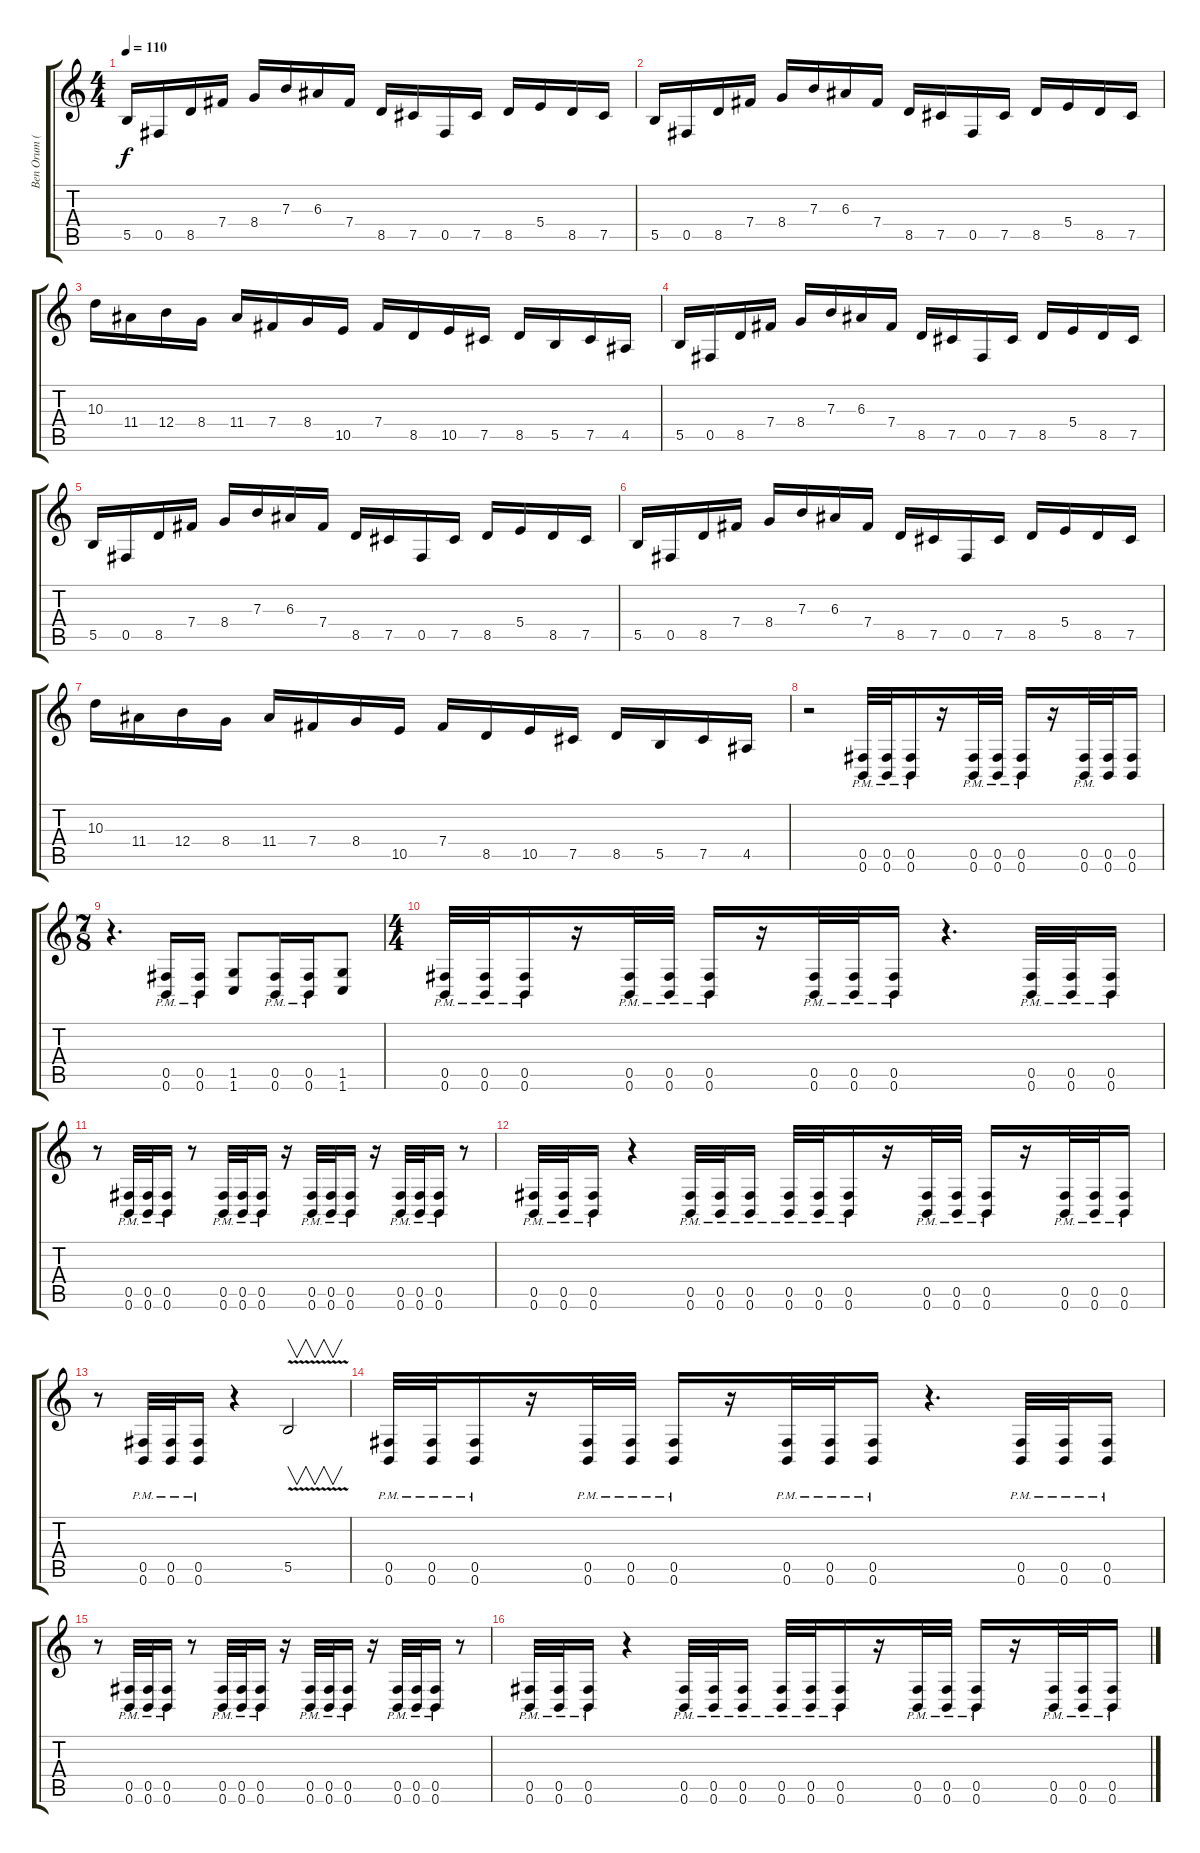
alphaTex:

\track ("Ben Orum (Guitar)" "Ben Orum (") {instrument overdrivenguitar}
\staff {score tabs}
\tuning (Db4 Ab3 E3 B2 Gb2 B1) {hide}
\ts (4 4)
\tempo 110
\clef g2
\ks c
5.5.16{dy f} 0.5.16 8.5.16 7.4.16 8.4.16 7.3.16 6.3.16 7.4.16 8.5.16 7.5.16 0.5.16 7.5.16 8.5.16 5.4.16 8.5.16 7.5.16 |
5.5.16 0.5.16 8.5.16 7.4.16 8.4.16 7.3.16 6.3.16 7.4.16 8.5.16 7.5.16 0.5.16 7.5.16 8.5.16 5.4.16 8.5.16 7.5.16 |
10.3.16 11.4.16 12.4.16 8.4.16 11.4.16 7.4.16 8.4.16 10.5.16 7.4.16 8.5.16 10.5.16 7.5.16 8.5.16 5.5.16 7.5.16 4.5.16 |
5.5.16 0.5.16 8.5.16 7.4.16 8.4.16 7.3.16 6.3.16 7.4.16 8.5.16 7.5.16 0.5.16 7.5.16 8.5.16 5.4.16 8.5.16 7.5.16 |
5.5.16 0.5.16 8.5.16 7.4.16 8.4.16 7.3.16 6.3.16 7.4.16 8.5.16 7.5.16 0.5.16 7.5.16 8.5.16 5.4.16 8.5.16 7.5.16 |
5.5.16 0.5.16 8.5.16 7.4.16 8.4.16 7.3.16 6.3.16 7.4.16 8.5.16 7.5.16 0.5.16 7.5.16 8.5.16 5.4.16 8.5.16 7.5.16 |
10.3.16 11.4.16 12.4.16 8.4.16 11.4.16 7.4.16 8.4.16 10.5.16 7.4.16 8.5.16 10.5.16 7.5.16 8.5.16 5.5.16 7.5.16 4.5.16 |
r.2 (0.5{pm} 0.6{pm}).32 (0.5{pm} 0.6{pm}).32 (0.5{pm} 0.6{pm}).16 r.16 (0.5{pm} 0.6{pm}).32 (0.5{pm} 0.6{pm}).32 (0.5{pm} 0.6{pm}).16 r.16 (0.5{pm} 0.6{pm}).32 (0.5 0.6).32 (0.5 0.6).16 |
\ts (7 8)
r.4{d} (0.5{pm} 0.6{pm}).16 (0.5{pm} 0.6{pm}).16 (1.5 1.6).8 (0.5{pm} 0.6{pm}).16 (0.5{pm} 0.6{pm}).16 (1.5 1.6).8 |
\ts (4 4)
(0.5{pm} 0.6{pm}).32 (0.5{pm} 0.6{pm}).32 (0.5{pm} 0.6{pm}).16 r.16 (0.5{pm} 0.6{pm}).32 (0.5{pm} 0.6{pm}).32 (0.5{pm} 0.6{pm}).16 r.16 (0.5{pm} 0.6{pm}).32 (0.5{pm} 0.6{pm}).32 (0.5{pm} 0.6{pm}).16 r.4{d} (0.5{pm} 0.6{pm}).32 (0.5{pm} 0.6{pm}).32 (0.5{pm} 0.6{pm}).16 |
r.8 (0.5{pm} 0.6{pm}).32 (0.5{pm} 0.6{pm}).32 (0.5{pm} 0.6{pm}).16 r.8 (0.5{pm} 0.6{pm}).32 (0.5{pm} 0.6{pm}).32 (0.5{pm} 0.6{pm}).16 r.16 (0.5{pm} 0.6{pm}).32 (0.5{pm} 0.6{pm}).32 (0.5{pm} 0.6{pm}).16 r.16 (0.5{pm} 0.6{pm}).32 (0.5{pm} 0.6{pm}).32 (0.5{pm} 0.6{pm}).16 r.8 |
(0.5{pm} 0.6{pm}).32 (0.5{pm} 0.6{pm}).32 (0.5{pm} 0.6{pm}).16 r.4 (0.5{pm} 0.6{pm}).32 (0.5{pm} 0.6{pm}).32 (0.5{pm} 0.6{pm}).16 (0.5{pm} 0.6{pm}).32 (0.5{pm} 0.6{pm}).32 (0.5{pm} 0.6{pm}).16 r.16 (0.5{pm} 0.6{pm}).32 (0.5{pm} 0.6{pm}).32 (0.5{pm} 0.6{pm}).16 r.16 (0.5{pm} 0.6{pm}).32 (0.5{pm} 0.6{pm}).32 (0.5{pm} 0.6{pm}).16 |
r.8 (0.5{pm} 0.6{pm}).32 (0.5{pm} 0.6{pm}).32 (0.5{pm} 0.6{pm}).16 r.4 5.5{v}.2{v instrument guitarharmonics} |
(0.5{pm} 0.6{pm}).32{instrument distortionguitar} (0.5{pm} 0.6{pm}).32 (0.5{pm} 0.6{pm}).16 r.16 (0.5{pm} 0.6{pm}).32 (0.5{pm} 0.6{pm}).32 (0.5{pm} 0.6{pm}).16 r.16 (0.5{pm} 0.6{pm}).32 (0.5{pm} 0.6{pm}).32 (0.5{pm} 0.6{pm}).16 r.4{d} (0.5{pm} 0.6{pm}).32 (0.5{pm} 0.6{pm}).32 (0.5{pm} 0.6{pm}).16 |
r.8 (0.5{pm} 0.6{pm}).32 (0.5{pm} 0.6{pm}).32 (0.5{pm} 0.6{pm}).16 r.8 (0.5{pm} 0.6{pm}).32 (0.5{pm} 0.6{pm}).32 (0.5{pm} 0.6{pm}).16 r.16 (0.5{pm} 0.6{pm}).32 (0.5{pm} 0.6{pm}).32 (0.5{pm} 0.6{pm}).16 r.16 (0.5{pm} 0.6{pm}).32 (0.5{pm} 0.6{pm}).32 (0.5{pm} 0.6{pm}).16 r.8 |
(0.5{pm} 0.6{pm}).32 (0.5{pm} 0.6{pm}).32 (0.5{pm} 0.6{pm}).16 r.4 (0.5{pm} 0.6{pm}).32 (0.5{pm} 0.6{pm}).32 (0.5{pm} 0.6{pm}).16 (0.5{pm} 0.6{pm}).32 (0.5{pm} 0.6{pm}).32 (0.5{pm} 0.6{pm}).16 r.16 (0.5{pm} 0.6{pm}).32 (0.5{pm} 0.6{pm}).32 (0.5{pm} 0.6{pm}).16 r.16 (0.5{pm} 0.6{pm}).32 (0.5{pm} 0.6{pm}).32 (0.5{pm} 0.6{pm}).16
